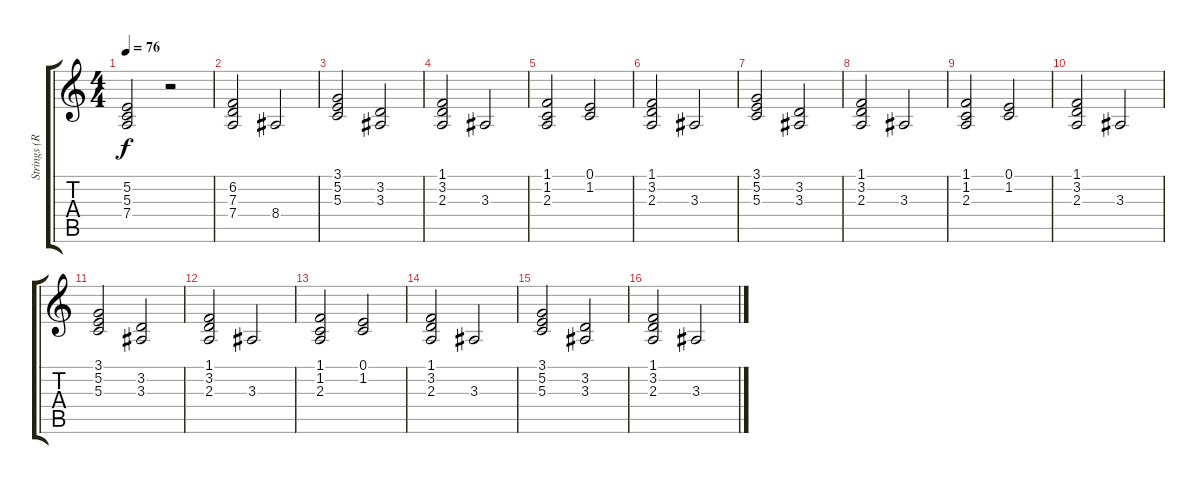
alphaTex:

\track ("Strings (Rhythm)" "Strings (R") {instrument synthstrings2}
\staff {score tabs}
\tuning (E4 B3 G3 D3 A2 E2) {hide}
\ts (4 4)
\tempo 76
\clef g2
\ks c
(5.2 5.3 7.4).2{dy f} r.2 |
(6.2 7.3 7.4).2 8.4.2 |
(3.1 5.2 5.3).2 (3.2 3.3).2 |
(1.1 3.2 2.3).2 3.3.2 |
(1.1 1.2 2.3).2 (0.1 1.2).2 |
(1.1 3.2 2.3).2 3.3.2 |
(3.1 5.2 5.3).2 (3.2 3.3).2 |
(1.1 3.2 2.3).2 3.3.2 |
(1.1 1.2 2.3).2 (0.1 1.2).2 |
(1.1 3.2 2.3).2 3.3.2 |
(3.1 5.2 5.3).2 (3.2 3.3).2 |
(1.1 3.2 2.3).2 3.3.2 |
(1.1 1.2 2.3).2 (0.1 1.2).2 |
(1.1 3.2 2.3).2 3.3.2 |
(3.1 5.2 5.3).2 (3.2 3.3).2 |
(1.1 3.2 2.3).2 3.3.2
